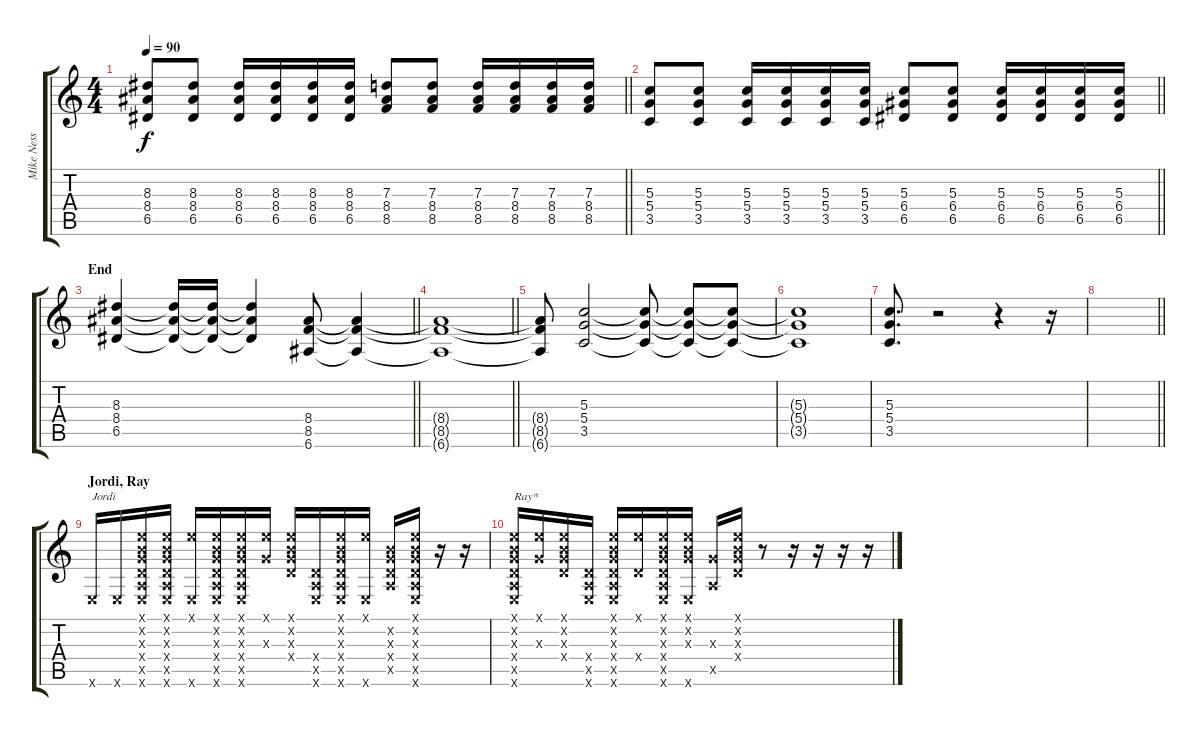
\track ("Mike Ness (Guitar)" "Mike Ness ") {instrument distortionguitar}
\staff {score tabs}
\tuning (E4 B3 G3 D3 A2 E2) {hide}
\ts (4 4)
\tempo 90
\clef g2
\barLineRight lightlight
\ks c
(8.3 8.4 6.5).8{dy f} (8.3 8.4 6.5).8 (8.3 8.4 6.5).16 (8.3 8.4 6.5).16 (8.3 8.4 6.5).16 (8.3 8.4 6.5).16 (7.3 8.4 8.5).8 (7.3 8.4 8.5).8 (7.3 8.4 8.5).16 (7.3 8.4 8.5).16 (7.3 8.4 8.5).16 (7.3 8.4 8.5).16 |
\barLineRight lightlight
(5.3 5.4 3.5).8 (5.3 5.4 3.5).8 (5.3 5.4 3.5).16 (5.3 5.4 3.5).16 (5.3 5.4 3.5).16 (5.3 5.4 3.5).16 (5.3 6.4 6.5).8 (5.3 6.4 6.5).8 (5.3 6.4 6.5).16 (5.3 6.4 6.5).16 (5.3 6.4 6.5).16 (5.3 6.4 6.5).16 |
\section ("" "End")
\barLineRight lightlight
(8.3 8.4 6.5).4 (8.3{t} 8.4{t} 6.5{t}).16 (8.3{t} 8.4{t} 6.5{t}).16 (8.3{t} 8.4{t} 6.5{t}).4 (8.4 8.5 6.6).8 (8.4{t} 8.5{t} 6.6{t}).4 |
\barLineRight lightlight
(8.4{t} 8.5{t} 6.6{t}).1 |
(8.4{t} 8.5{t} 6.6{t}).8 (5.3 5.4 3.5).2 (5.3{t} 5.4{t} 3.5{t}).8 (5.3{t} 5.4{t} 3.5{t}).8 (5.3{t} 5.4{t} 3.5{t}).8 |
(5.3{t} 5.4{t} 3.5{t}).1 |
(5.3 5.4 3.5).8{d} r.2 r.4 r.16 |
\barLineRight lightlight
|
\section ("" "Jordi, Ray")
0.6{x}.16{txt "Jordi"} 0.6{x}.16 (0.1{x} 0.2{x} 0.3{x} 0.4{x} 0.5{x} 0.6{x}).16 (0.1{x} 0.2{x} 0.3{x} 0.4{x} 0.5{x} 0.6{x}).16 (0.1{x} 0.6{x}).16 (0.1{x} 0.2{x} 0.3{x} 0.4{x} 0.5{x} 0.6{x}).16 (0.1{x} 0.2{x} 0.3{x} 0.4{x} 0.5{x} 0.6{x}).16 (0.1{x} 0.3{x}).16 (0.1{x} 0.2{x} 0.3{x} 0.4{x}).16 (0.4{x} 0.5{x} 0.6{x}).16 (0.1{x} 0.2{x} 0.3{x} 0.4{x} 0.5{x} 0.6{x}).16 (0.1{x} 0.6{x}).16 (0.2{x} 0.3{x} 0.4{x} 0.5{x}).16 (0.1{x} 0.2{x} 0.3{x} 0.4{x} 0.5{x} 0.6{x}).16 r.16 r.16 |
(0.1{x} 0.2{x} 0.3{x} 0.4{x} 0.5{x} 0.6{x}).16{txt "Ray*"} (0.1{x} 0.3{x}).16 (0.1{x} 0.2{x} 0.3{x} 0.4{x}).16 (0.4{x} 0.5{x} 0.6{x}).16 (0.1{x} 0.2{x} 0.3{x} 0.4{x} 0.5{x} 0.6{x}).16 (0.1{x} 0.4{x}).16 (0.1{x} 0.2{x} 0.3{x} 0.4{x} 0.5{x} 0.6{x}).16 (0.1{x} 0.2{x} 0.3{x} 0.6{x}).16 (0.3{x} 0.5{x}).16 (0.1{x} 0.2{x} 0.3{x} 0.4{x}).16 r.8 r.16 r.16 r.16 r.16
